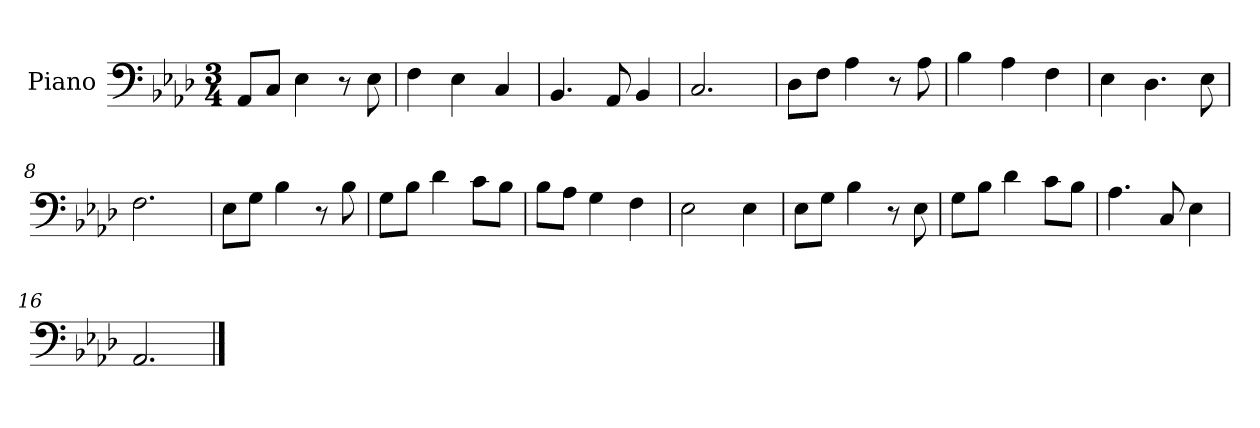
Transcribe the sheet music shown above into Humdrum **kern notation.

**kern
*part1
*staff1
*I"Piano
*I'Pno
*clefF4
*k[b-e-a-d-]
*A-:
*M3/4
=1
8AA-/L
8C/J
4E-\
8r
8E-\
=2
4F\
4E-\
4C/
=3
4.BB-/
8AA-/
4BB-/
=4
2.C/
=5
8D-\L
8F\J
4A-\
8r
8A-\
=6
4B-\
4A-\
4F\
=7
4E-\
4.D-\
8E-\
=8
2.F\
=9
8E-\L
8G\J
4B-\
8r
8B-\
=10
8G\L
8B-\J
4d-\
8c\L
8B-\J
=11
8B-\L
8A-\J
4G\
4F\
=12
2E-\
4E-\
=13
8E-\L
8G\J
4B-\
8r
8E-\
=14
8G\L
8B-\J
4d-\
8c\L
8B-\J
=15
4.A-\
8C/
4E-\
=16
2.AA-/
==
*-
